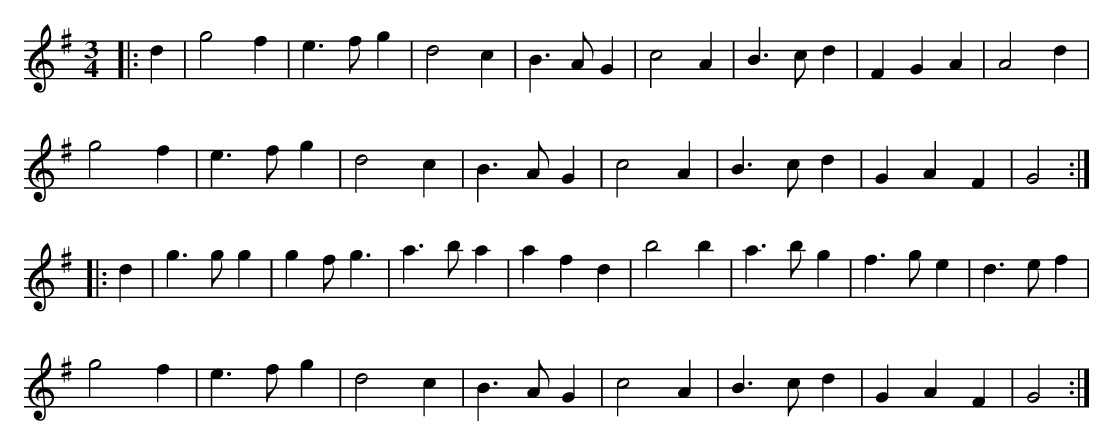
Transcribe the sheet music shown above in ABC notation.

X:1
M:3/4
K:G
|:d2|g4 f2|e3f g2|d4 c2|B3A G2|c4 A2|B3c d2|F2 G2 A2|A4 d2|
g4 f2|e3f g2|d4 c2|B3A G2|c4 A2|B3c d2|G2 A2 F2|G4:|
|:d2|g3 g g2|g2 f g3|a3 b a2|a2 f2 d2|b4 b2|a3 b g2|f3 g e2|d3e f2|
g4 f2|e3 f g2|d4 c2|B3A G2|c4 A2|B3 c d2|G2 A2 F2|G4:|
